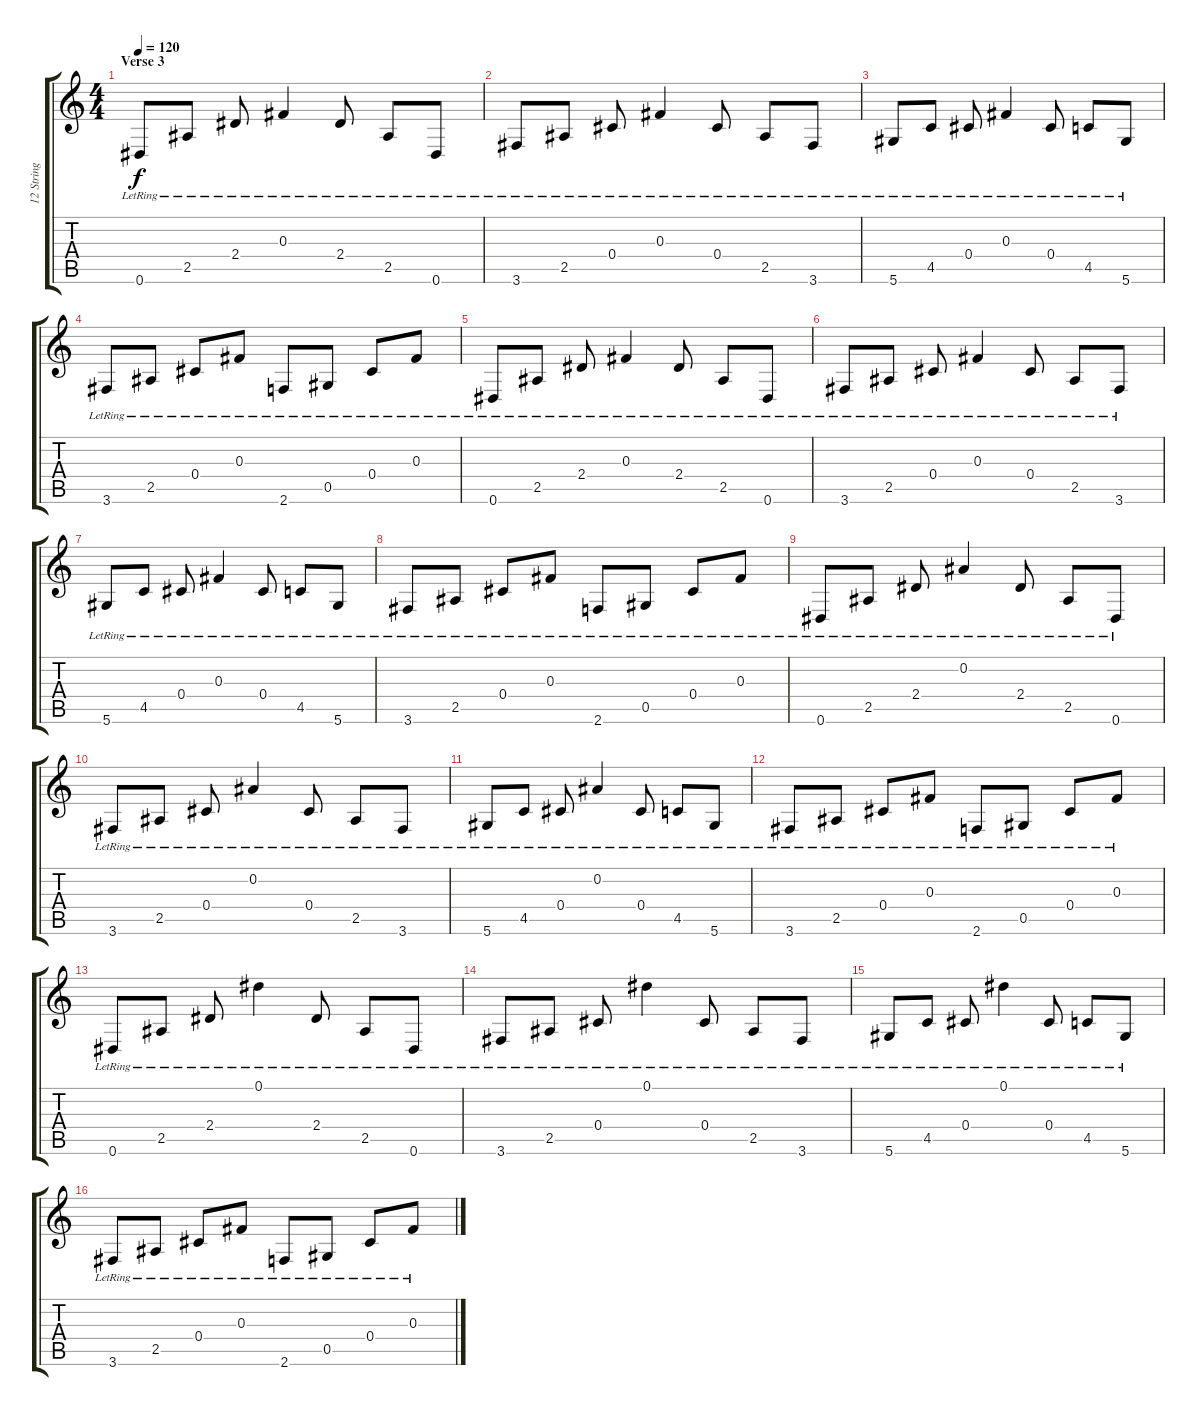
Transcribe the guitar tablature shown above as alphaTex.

\track ("12 String Acoustic" "12 String ") {instrument acousticguitarsteel}
\staff {score tabs}
\tuning (Eb4 Bb3 Gb3 Db3 Ab2 Eb2) {hide}
\ts (4 4)
\section ("" "Verse 3")
\tempo 120
\clef g2
\ks c
0.6{lr}.8{dy f} 2.5{lr}.8 2.4{lr}.8 0.3{lr}.4 2.4{lr}.8 2.5{lr}.8 0.6{lr}.8 |
3.6{lr}.8 2.5{lr}.8 0.4{lr}.8 0.3{lr}.4 0.4{lr}.8 2.5{lr}.8 3.6{lr}.8 |
5.6{lr}.8 4.5{lr}.8 0.4{lr}.8 0.3{lr}.4 0.4{lr}.8 4.5{lr}.8 5.6{lr}.8 |
3.6{lr}.8 2.5{lr}.8 0.4{lr}.8 0.3{lr}.8 2.6{lr}.8 0.5{lr}.8 0.4{lr}.8 0.3{lr}.8 |
0.6{lr}.8 2.5{lr}.8 2.4{lr}.8 0.3{lr}.4 2.4{lr}.8 2.5{lr}.8 0.6{lr}.8 |
3.6{lr}.8 2.5{lr}.8 0.4{lr}.8 0.3{lr}.4 0.4{lr}.8 2.5{lr}.8 3.6{lr}.8 |
5.6{lr}.8 4.5{lr}.8 0.4{lr}.8 0.3{lr}.4 0.4{lr}.8 4.5{lr}.8 5.6{lr}.8 |
3.6{lr}.8 2.5{lr}.8 0.4{lr}.8 0.3{lr}.8 2.6{lr}.8 0.5{lr}.8 0.4{lr}.8 0.3{lr}.8 |
0.6{lr}.8 2.5{lr}.8 2.4{lr}.8 0.2{lr}.4 2.4{lr}.8 2.5{lr}.8 0.6{lr}.8 |
3.6{lr}.8 2.5{lr}.8 0.4{lr}.8 0.2{lr}.4 0.4{lr}.8 2.5{lr}.8 3.6{lr}.8 |
5.6{lr}.8 4.5{lr}.8 0.4{lr}.8 0.2{lr}.4 0.4{lr}.8 4.5{lr}.8 5.6{lr}.8 |
3.6{lr}.8 2.5{lr}.8 0.4{lr}.8 0.3{lr}.8 2.6{lr}.8 0.5{lr}.8 0.4{lr}.8 0.3{lr}.8 |
0.6{lr}.8 2.5{lr}.8 2.4{lr}.8 0.1{lr}.4 2.4{lr}.8 2.5{lr}.8 0.6{lr}.8 |
3.6{lr}.8 2.5{lr}.8 0.4{lr}.8 0.1{lr}.4 0.4{lr}.8 2.5{lr}.8 3.6{lr}.8 |
5.6{lr}.8 4.5{lr}.8 0.4{lr}.8 0.1{lr}.4 0.4{lr}.8 4.5{lr}.8 5.6{lr}.8 |
3.6{lr}.8 2.5{lr}.8 0.4{lr}.8 0.3{lr}.8 2.6{lr}.8 0.5{lr}.8 0.4{lr}.8 0.3{lr}.8
